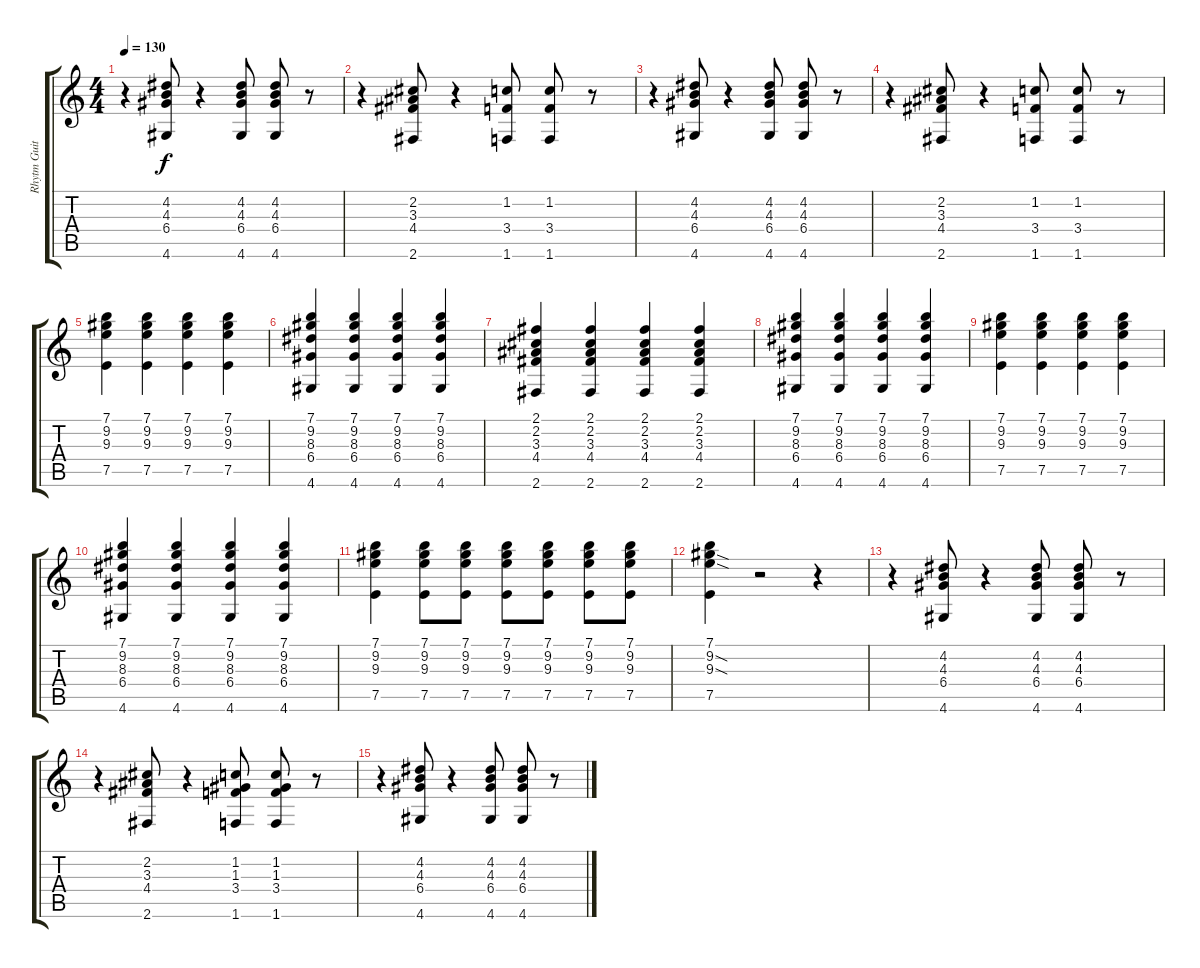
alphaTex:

\track ("Rhytm Guitar" "Rhytm Guit") {mute instrument overdrivenguitar}
\staff {score tabs}
\tuning (E4 B3 G3 D3 A2 E2) {hide}
\ts (4 4)
\tempo 130
\clef g2
\ks c
r.4{dy f} (4.2 4.3 6.4 4.6).8 r.4 (4.2 4.3 6.4 4.6).8 (4.2 4.3 6.4 4.6).8 r.8 |
r.4 (2.2 3.3 4.4 2.6).8 r.4 (1.2 3.4 1.6).8 (1.2 3.4 1.6).8 r.8 |
r.4 (4.2 4.3 6.4 4.6).8 r.4 (4.2 4.3 6.4 4.6).8 (4.2 4.3 6.4 4.6).8 r.8 |
r.4 (2.2 3.3 4.4 2.6).8 r.4 (1.2 3.4 1.6).8 (1.2 3.4 1.6).8 r.8 |
(7.1 9.2 9.3 7.5).4 (7.1 9.2 9.3 7.5).4 (7.1 9.2 9.3 7.5).4 (7.1 9.2 9.3 7.5).4 |
(7.1 9.2 8.3 6.4 4.6).4 (7.1 9.2 8.3 6.4 4.6).4 (7.1 9.2 8.3 6.4 4.6).4 (7.1 9.2 8.3 6.4 4.6).4 |
(2.1 2.2 3.3 4.4 2.6).4 (2.1 2.2 3.3 4.4 2.6).4 (2.1 2.2 3.3 4.4 2.6).4 (2.1 2.2 3.3 4.4 2.6).4 |
(7.1 9.2 8.3 6.4 4.6).4 (7.1 9.2 8.3 6.4 4.6).4 (7.1 9.2 8.3 6.4 4.6).4 (7.1 9.2 8.3 6.4 4.6).4 |
(7.1 9.2 9.3 7.5).4 (7.1 9.2 9.3 7.5).4 (7.1 9.2 9.3 7.5).4 (7.1 9.2 9.3 7.5).4 |
(7.1 9.2 8.3 6.4 4.6).4 (7.1 9.2 8.3 6.4 4.6).4 (7.1 9.2 8.3 6.4 4.6).4 (7.1 9.2 8.3 6.4 4.6).4 |
(7.1 9.2 9.3 7.5).4 (7.1 9.2 9.3 7.5).8 (7.1 9.2 9.3 7.5).8 (7.1 9.2 9.3 7.5).8 (7.1 9.2 9.3 7.5).8 (7.1 9.2 9.3 7.5).8 (7.1 9.2 9.3 7.5).8 |
(7.1 9.2{sod} 9.3{sod} 7.5).4 r.2 r.4 |
r.4 (4.2 4.3 6.4 4.6).8 r.4 (4.2 4.3 6.4 4.6).8 (4.2 4.3 6.4 4.6).8 r.8 |
r.4 (2.2 3.3 4.4 2.6).8 r.4 (1.2 1.3 3.4 1.6).8 (1.2 1.3 3.4 1.6).8 r.8 |
r.4 (4.2 4.3 6.4 4.6).8 r.4 (4.2 4.3 6.4 4.6).8 (4.2 4.3 6.4 4.6).8 r.8
